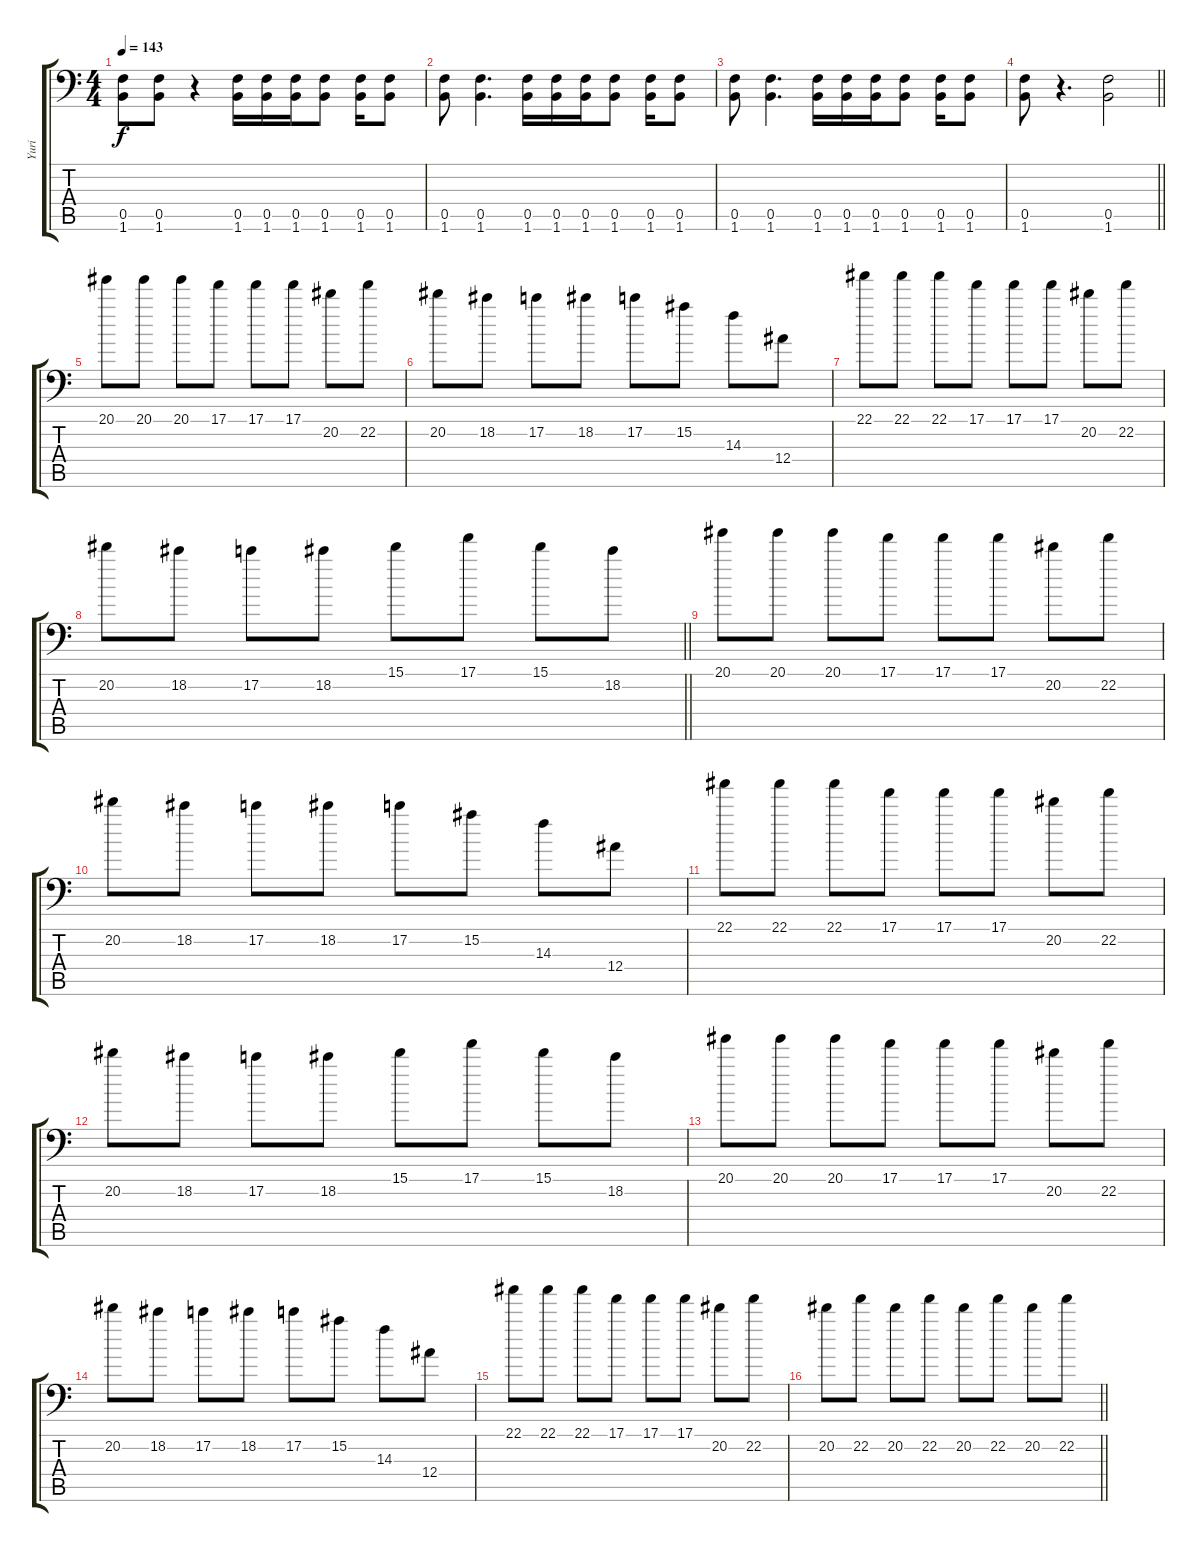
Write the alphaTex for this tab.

\track ("Yuri" "Yuri") {instrument distortionguitar}
\staff {score tabs}
\tuning (C4 G3 Eb3 Bb2 F2 Bb1) {hide}
\ts (4 4)
\tempo 143
\clef f4
\ks c
(0.5 1.6).8{dy f} (0.5 1.6).8 r.4 (0.5 1.6).16 (0.5 1.6).16 (0.5 1.6).16 (0.5 1.6).8 (0.5 1.6).16 (0.5 1.6).8 |
(0.5 1.6).8 (0.5 1.6).4{d} (0.5 1.6).16 (0.5 1.6).16 (0.5 1.6).16 (0.5 1.6).8 (0.5 1.6).16 (0.5 1.6).8 |
(0.5 1.6).8 (0.5 1.6).4{d} (0.5 1.6).16 (0.5 1.6).16 (0.5 1.6).16 (0.5 1.6).8 (0.5 1.6).16 (0.5 1.6).8 |
\barLineRight lightlight
(0.5 1.6).8 r.4{d} (0.5 1.6).2 |
\section ("" "")
20.1.8 20.1.8 20.1.8 17.1.8 17.1.8 17.1.8 20.2.8 22.2.8 |
20.2.8 18.2.8 17.2.8 18.2.8 17.2.8 15.2.8 14.3.8 12.4.8 |
22.1.8 22.1.8 22.1.8 17.1.8 17.1.8 17.1.8 20.2.8 22.2.8 |
\barLineRight lightlight
20.2.8 18.2.8 17.2.8 18.2.8 15.1.8 17.1.8 15.1.8 18.2.8 |
\section ("" "")
20.1.8 20.1.8 20.1.8 17.1.8 17.1.8 17.1.8 20.2.8 22.2.8 |
20.2.8 18.2.8 17.2.8 18.2.8 17.2.8 15.2.8 14.3.8 12.4.8 |
22.1.8 22.1.8 22.1.8 17.1.8 17.1.8 17.1.8 20.2.8 22.2.8 |
20.2.8 18.2.8 17.2.8 18.2.8 15.1.8 17.1.8 15.1.8 18.2.8 |
20.1.8 20.1.8 20.1.8 17.1.8 17.1.8 17.1.8 20.2.8 22.2.8 |
20.2.8 18.2.8 17.2.8 18.2.8 17.2.8 15.2.8 14.3.8 12.4.8 |
22.1.8 22.1.8 22.1.8 17.1.8 17.1.8 17.1.8 20.2.8 22.2.8 |
\barLineRight lightlight
20.2.8{volume 4} 22.2.8 20.2.8 22.2.8 20.2.8 22.2.8 20.2.8 22.2.8
